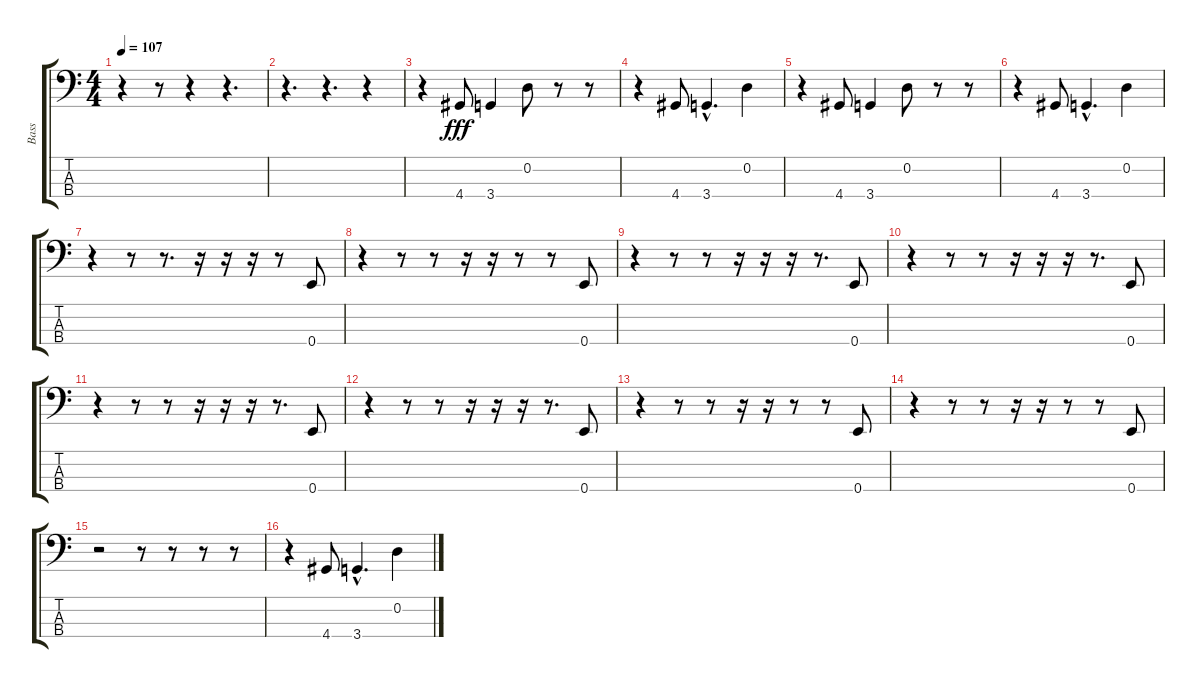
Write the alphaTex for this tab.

\track ("Bass" "Bass") {instrument electricbasspick}
\staff {score tabs}
\tuning (G2 D2 A1 E1) {hide}
\ts (4 4)
\tempo 107
\clef f4
\ks c
r.4{dy fff} r.8 r.4 r.4{d} |
r.4{d} r.4{d} r.4 |
r.4 4.4.8 3.4.4 0.2.8 r.8 r.8 |
r.4 4.4.8 3.4{hac}.4{d} 0.2.4 |
r.4 4.4.8 3.4.4 0.2.8 r.8 r.8 |
r.4 4.4.8 3.4{hac}.4{d} 0.2.4 |
r.4 r.8 r.8{d} r.16 r.16 r.16 r.8 0.4.8 |
r.4 r.8 r.8 r.16 r.16 r.8 r.8 0.4.8 |
r.4 r.8 r.8 r.16 r.16 r.16 r.8{d} 0.4.8 |
r.4 r.8 r.8 r.16 r.16 r.16 r.8{d} 0.4.8 |
r.4 r.8 r.8 r.16 r.16 r.16 r.8{d} 0.4.8 |
r.4 r.8 r.8 r.16 r.16 r.16 r.8{d} 0.4.8 |
r.4 r.8 r.8 r.16 r.16 r.8 r.8 0.4.8 |
r.4 r.8 r.8 r.16 r.16 r.8 r.8 0.4.8 |
r.2 r.8 r.8 r.8 r.8 |
r.4 4.4.8 3.4{hac}.4{d} 0.2.4
